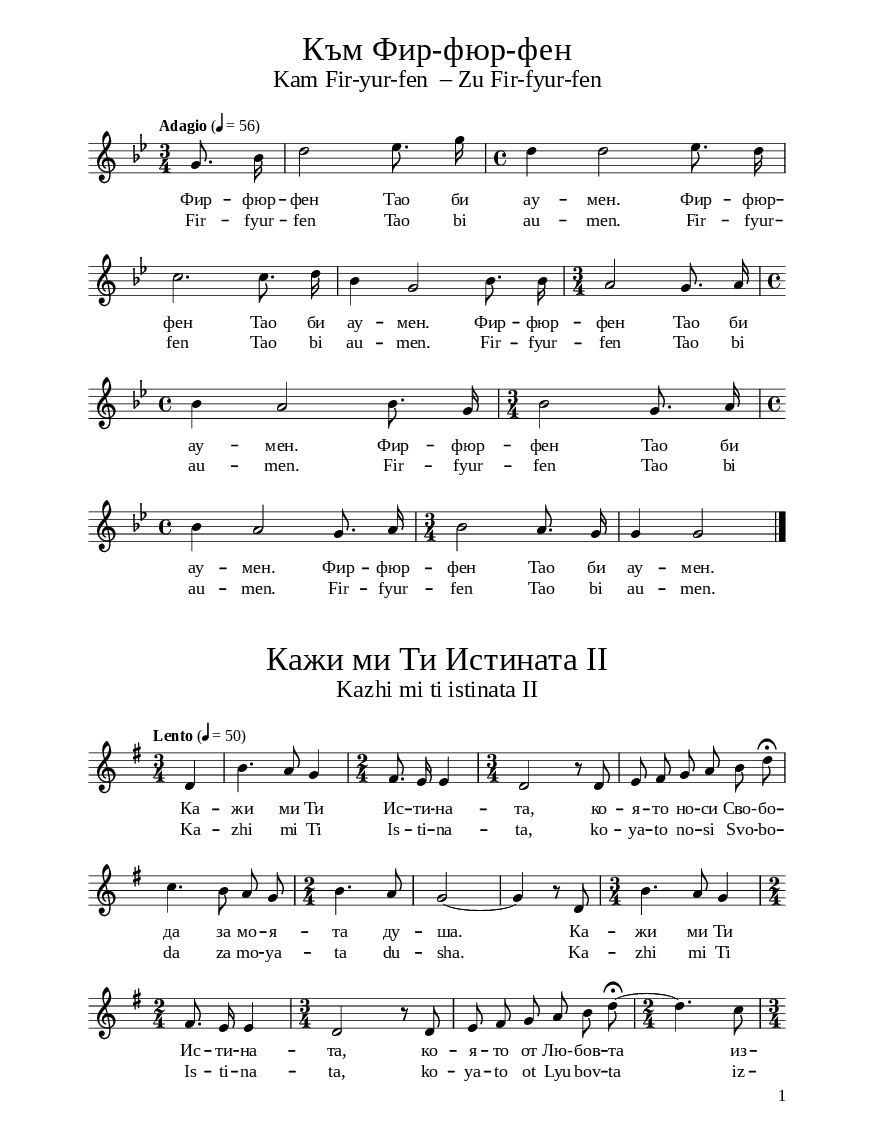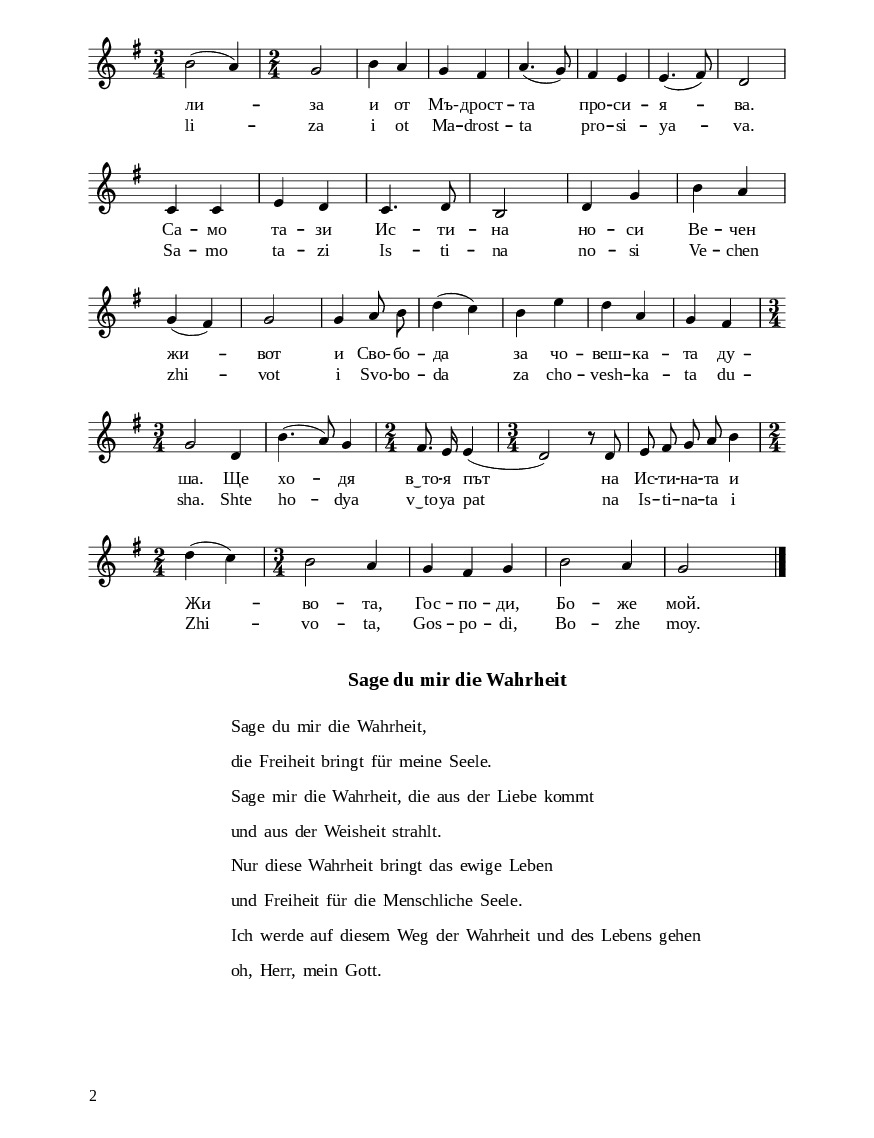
\version "2.24.1"

% include paper part and global functions
\include "include/globals.ily"

\bookpart {
  \label #'ref167
  \tocItem \markup "Към Фир-фюр-фен – Kam Fir-fyur fen"
  \include "include/bookpart-paper.ily"
  \score {
    \include "include/score-layout.ily"

    \new Voice \relative  c' {
      \clef treble
      \key g \minor
      \time 3/4
      \tempoFunc "Adagio" 4 "56"
      \autoBeamOff

      \partial 4 g'8. bes16 | d2 es8. g16 | \time 4/4 d4 d2 es8. d16 | \break

      c2. c8. d16 | bes4 g2 bes8. bes16 | \time 3/4 a2 g8. a16| \time 4/4 \break

      bes4 a2 bes8. g16 | \time 3/4 bes2 g8. a16 | \time 4/4 \break

      bes4 a2 g8. a16| \time 3/4 bes2 a8. g16 | g4 g2| \bar ".|:-|." \break
    }

    \addlyrics {
      Фир -- фюр --
      фен Тао би ау -- мен. Фир -- фюр --
      фен Тао би ау -- мен. Фир -- фюр --
      фен Тао би ау -- мен. Фир -- фюр --
      фен Тао би ау -- мен. Фир -- фюр --
      фен Тао би ау -- мен.}
      \addlyrics {
        Fir -- fyur --
        fen Tao bi au -- men. Fir -- fyur --
        fen Tao bi au -- men. Fir -- fyur --
        fen Tao bi au -- men. Fir -- fyur --
        fen Tao bi au -- men. Fir -- fyur --
        fen Tao bi au -- men.}

        \header {
          title = \titleFunc "Към Фир-фюр-фен" "Kam Fir-yur-fen  – Zu Fir-fyur-fen"
        }

        \midi{}

      } % score



     \include "include/bookpart-paper.ily"
      \label #'ref168
  \tocItem \markup "Кажи ми Ти Истината II – Kazhi mi ti istinata II"
  \score {
    \include "include/score-layout.ily"

    \new Voice \absolute {
      \clef treble
      \key g \major
      \time 3/4
      \tempoFunc "Lento" 4 "50"
      \autoBeamOff

      \partial 4
      d'4 | % 2
      b'4.  a'8  g'4 | % 3
      \time 2/4  | % 3
      fis'8.  e'16  e'4 | % 4
      \time 3/4  | % 4
      d'2 r8  d'8 | % 5
      e'8  fis'8  g'8  a'8
      b'8  d''8 ^\fermata \break | % 6
      c''4.  b'8  a'8  g'8 | % 7
      \time 2/4  | % 7
      b'4.  a'8 | % 8
      g'2 ~ | % 9
      g'4 r8  d'8 |
      \time 3/4  |
      b'4.  a'8  g'4 \break | % 11
      \time 2/4  | % 11
      fis'8.  e'16  e'4  | % 12
      \time 3/4  | % 12
      d'2 r8  d'8 | % 13
      e'8  fis'8  g'8  a'8
      b'8  d''8 ~ ^\fermata  \time 2/4 | % 14
     d''4.  c''8 \break | \time 3/4 b'2  (a'4)  | % 16
      
      \time 2/4 g'2   % 17
      b'4  a'4 | % 18
      g'4  fis'4 | % 19
      a'4. (  g'8 ) |
      fis'4  e'4 | % 21
      e'4. (  fis'8 ) | % 22
      d'2 \break | % 23
      c'4  c'4 | % 24
      e'4  d'4 | % 25
      c'4.  d'8 | % 26
      b2 | % 27
      d'4  g'4 | % 28
      b'4  a'4 \break | % 29
      g'4 (  fis'4 ) |
      g'2 | % 31
      g'4  a'8  b'8 | % 32
      d''4 (  c''4 ) | % 33
      b'4  e''4 | % 34
      d''4  a'4 | % 35
      g'4  fis'4 \break | % 36
      \time 3/4  | % 36
      g'2  d'4 | % 37
      b'4. (  a'8 )  g'4 | % 38
      \time 2/4  | % 38
      fis'8.  e'16  e'4 ( | % 39
      \time 3/4  | % 39
      d'2 ) r8  d'8 |
      e'8  fis'8  g'8  a'8
      b'4 \break | % 41
      \time 2/4  | % 41
      d''4 (  c''4 ) | % 42
      \time 3/4  | % 42
      b'2  a'4 | % 43
      g'4  fis'4  g'4 | % 44
      b'2  a'4 | % 45
      g'2 s4 \bar "|."



    }

    \addlyrics {
      Ка -- жи ми Ти Ис -- ти -- на -- та,
      ко -- я -- то но -- си "Сво-" -- бо --
      да за мо -- я -- та ду -- ша.
      Ка -- жи ми Ти Ис -- ти -- на -- та,
      ко -- я -- то от "Лю-" -- бов -- та
      из -- ли --  за и от "Мъ-" --
      дрост -- та  про -- си -- я --
      ва. Са -- мо та -- зи Ис -- ти -- на
      но -- си Ве -- чен жи -- вот и
      "Сво-" -- бо -- да  за чо -- веш --
      ка -- та ду -- ша. Ще хо -- дя
      в‿то -- я път  на Ис -- ти --
      на -- та и Жи -- во -- та, Гос --
      по -- ди, Бо -- же мой. Ка -- жи ми
      Ти Ис -- ти -- на -- та, ко -- я --
      то но -- си Сво -- бо -- да за мо
      -- я -- та ду -- ша.}
      \addlyrics {
        Ka -- zhi mi Ti Is -- ti -- na -- ta,
        ko -- ya -- to no -- si Svo -- bo --
        da za mo -- ya -- ta du -- sha.
        Ka -- zhi mi Ti Is -- ti -- na -- ta,
        ko -- ya -- to ot Lyu -- bov -- ta
        iz -- li --  za i ot Ma --
        drost -- ta  pro -- si -- ya --
        va. Sa -- mo ta -- zi Is -- ti -- na
        no -- si Ve -- chen zhi -- vot i
        Svo -- bo -- da  za cho -- vesh --
        ka -- ta du -- sha. Shte ho -- dya
        v‿to -- ya pat  na Is -- ti --
        na -- ta i Zhi -- vo -- ta, Gos --
        po -- di, Bo -- zhe moy. Ka -- zhi mi
        Ti Is -- ti -- na -- ta, ko -- ya --
        to no -- si Svo -- bo -- da za mo
        -- ya -- ta du -- sha.}

        \header {
          title = \titleFunc "Кажи ми Ти Истината II" "Kazhi mi ti istinata II"
        }

        \midi{}

      } % score



      % include foreign translation(s) of the song
      \version "2.18.2"

%\markup {  \vspace #1.9 }

\markup {  \hspace #25   \huge\bold "Sage du mir die Wahrheit"  }

\markup {
  \hspace #1
  \fontsize #+1 {

    \halign #-1.5 {


      \column {
        \line { " " }


        \line { " "Sage du mir die Wahrheit,}

        \line { " "die Freiheit bringt für meine Seele. }

        \line { " " Sage mir die Wahrheit, die aus der Liebe kommt}

        \line { " "        und aus der Weisheit strahlt.}

        \line { " "  Nur diese Wahrheit bringt  das ewige Leben }
        \line { " "  und Freiheit für die Menschliche Seele.  }
        \line { " " Ich werde auf diesem Weg der Wahrheit und des Lebens gehen}
        \line { " " oh, Herr, mein Gott. }
        \line { " "  }






      }

    }
  }
}
%}


    } % bookpart


